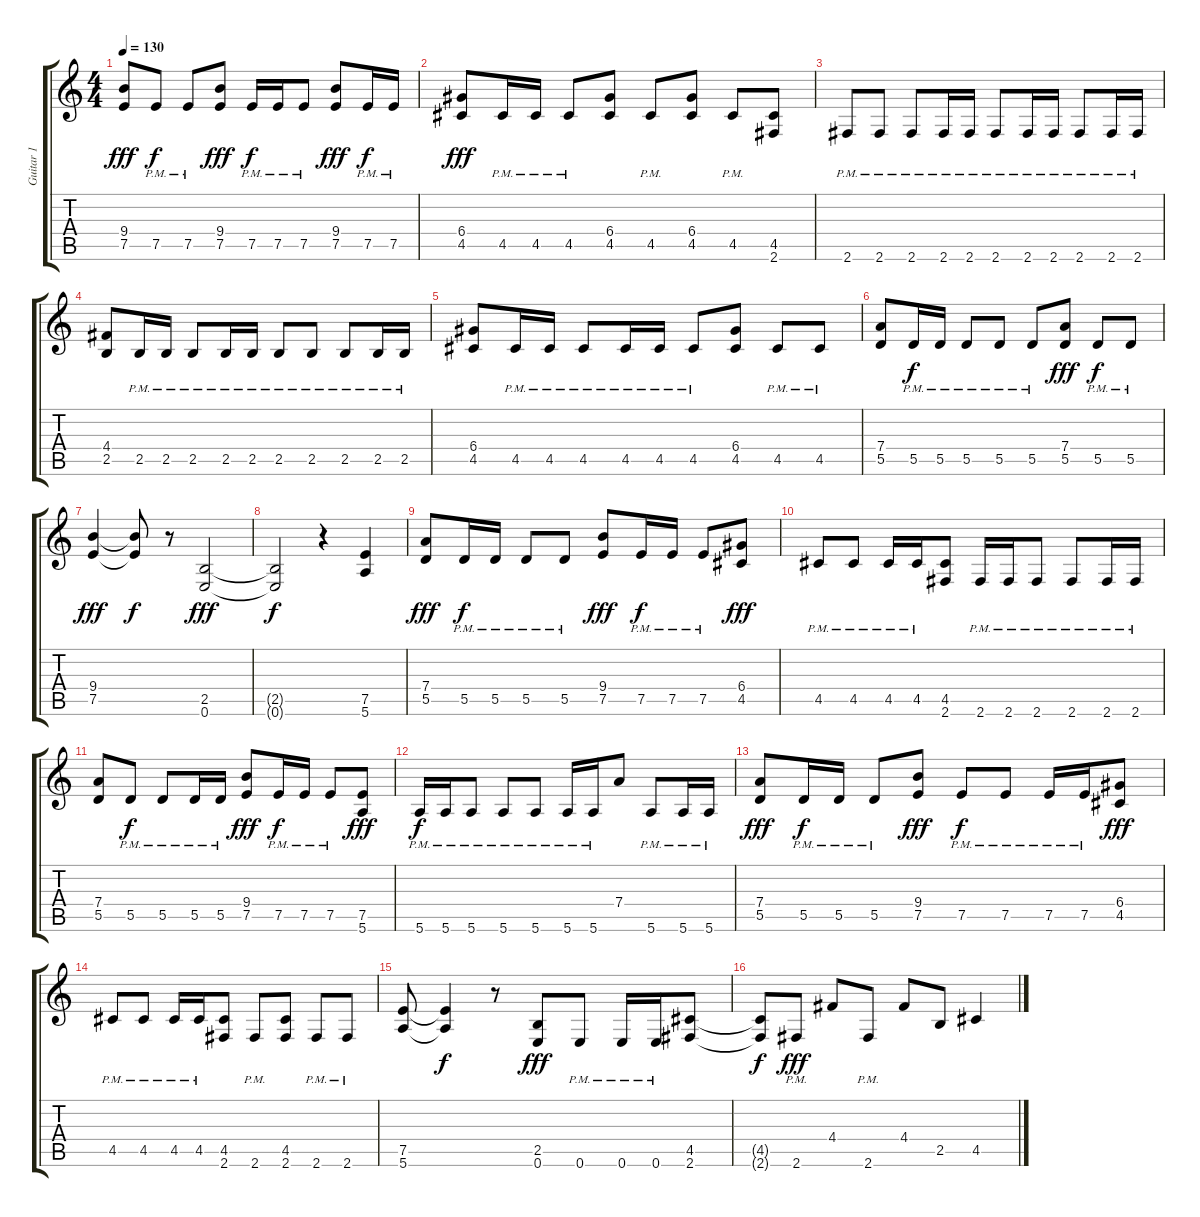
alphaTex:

\track ("Guitar 1" "Guitar 1") {instrument distortionguitar}
\staff {score tabs}
\tuning (E4 B3 G3 D3 A2 E2) {hide}
\ts (4 4)
\tempo 130
\clef g2
\ks c
(9.4 7.5).8{dy fff} 7.5{pm}.8{dy f} 7.5{pm}.8 (9.4 7.5).8{dy fff} 7.5{pm}.16{dy f} 7.5{pm}.16 7.5{pm}.8 (9.4 7.5).8{dy fff} 7.5{pm}.16{dy f} 7.5{pm}.16 |
(6.4 4.5).8{dy fff} 4.5{pm}.16 4.5{pm}.16 4.5{pm}.8 (6.4 4.5).8 4.5{pm}.8 (6.4 4.5).8 4.5{pm}.8 (4.5 2.6).8 |
2.6{pm}.8 2.6{pm}.8 2.6{pm}.8 2.6{pm}.16 2.6{pm}.16 2.6{pm}.8 2.6{pm}.16 2.6{pm}.16 2.6{pm}.8 2.6{pm}.16 2.6{pm}.16 |
(4.4 2.5).8 2.5{pm}.16 2.5{pm}.16 2.5{pm}.8 2.5{pm}.16 2.5{pm}.16 2.5{pm}.8 2.5{pm}.8 2.5{pm}.8 2.5{pm}.16 2.5{pm}.16 |
(6.4 4.5).8 4.5{pm}.16 4.5{pm}.16 4.5{pm}.8 4.5{pm}.16 4.5{pm}.16 4.5{pm}.8 (6.4 4.5).8 4.5{pm}.8 4.5{pm}.8 |
(7.4 5.5).8 5.5{pm}.16{dy f} 5.5{pm}.16 5.5{pm}.8 5.5{pm}.8 5.5{pm}.8 (7.4 5.5).8{dy fff} 5.5{pm}.8{dy f} 5.5{pm}.8 |
(9.4 7.5).4{dy fff} (9.4{t} 7.5{t}).8{dy f} r.8 (2.5 0.6).2{dy fff} |
(2.5{t} 0.6{t}).2{dy f} r.4 (7.5 5.6).4 |
(7.4 5.5).8{dy fff} 5.5{pm}.16{dy f} 5.5{pm}.16 5.5{pm}.8 5.5{pm}.8 (9.4 7.5).8{dy fff} 7.5{pm}.16{dy f} 7.5{pm}.16 7.5{pm}.8 (6.4 4.5).8{dy fff} |
4.5{pm}.8 4.5{pm}.8 4.5{pm}.16 4.5{pm}.16 (4.5 2.6).8 2.6{pm}.16 2.6{pm}.16 2.6{pm}.8 2.6{pm}.8 2.6{pm}.16 2.6{pm}.16 |
(7.4 5.5).8 5.5{pm}.8{dy f} 5.5{pm}.8 5.5{pm}.16 5.5{pm}.16 (9.4 7.5).8{dy fff} 7.5{pm}.16{dy f} 7.5{pm}.16 7.5{pm}.8 (7.5 5.6).8{dy fff} |
5.6{pm}.16{dy f} 5.6{pm}.16 5.6{pm}.8 5.6{pm}.8 5.6{pm}.8 5.6{pm}.16 5.6{pm}.16 7.4.8 5.6{pm}.8 5.6{pm}.16 5.6{pm}.16 |
(7.4 5.5).8{dy fff} 5.5{pm}.16{dy f} 5.5{pm}.16 5.5{pm}.8 (9.4 7.5).8{dy fff} 7.5{pm}.8{dy f} 7.5{pm}.8 7.5{pm}.16 7.5{pm}.16 (6.4 4.5).8{dy fff} |
4.5{pm}.8 4.5{pm}.8 4.5{pm}.16 4.5{pm}.16 (4.5 2.6).8 2.6{pm}.8 (4.5 2.6).8 2.6{pm}.8 2.6{pm}.8 |
(7.5 5.6).8 (7.5{t} 5.6{t}).4{dy f} r.8 (2.5 0.6).8{dy fff} 0.6{pm}.8 0.6{pm}.16 0.6{pm}.16 (4.5 2.6).8 |
(4.5{t} 2.6{t}).8{dy f} 2.6{pm}.8{dy fff} 4.4.8 2.6{pm}.8 4.4.8 2.5.8 4.5.4
